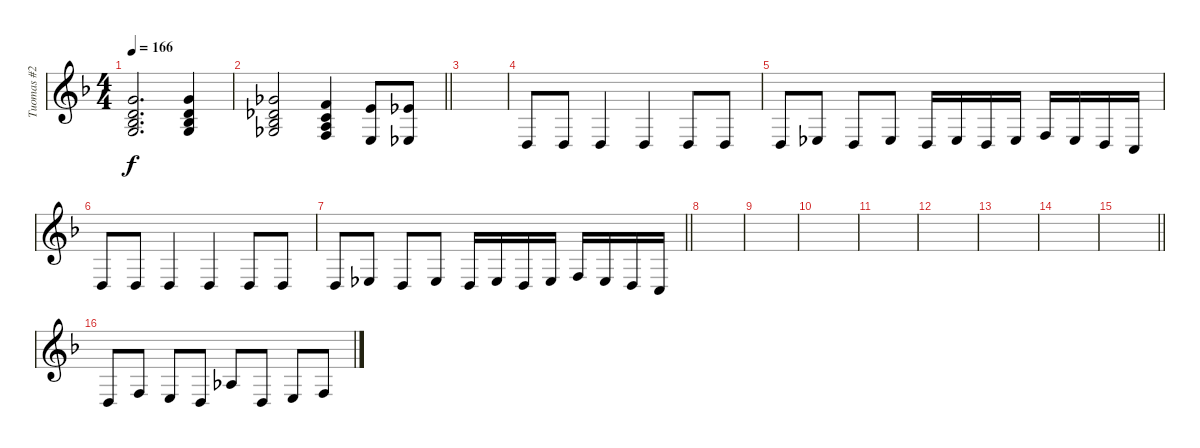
\track ("Tuomas #2" "Tuomas #2") {instrument stringensemble1}
\staff {score}
\tuning (E4 B3 G3 D3 A2 E2 B1) {hide}
\ts (4 4)
\tempo 166
\clef g2
\ks f
(3.1 3.2 3.3 5.4).2{d dy f} (3.1 3.2 3.3 5.4).4 |
\barLineRight lightlight
(2.1 2.2 3.3 4.4).2 (1.1 1.2 2.3 3.4).4 (5.2 2.4).8 (4.2 1.4).8 |
\section ("" "")
|
0.4.8 0.4.8 0.4.4 0.4.4 0.4.8 0.4.8 |
0.4.8 1.4.8 0.4.8 1.4.8 0.4.16 1.4.16 0.4.16 1.4.16 3.4.16 1.4.16 0.4.16 3.5.16 |
0.4.8 0.4.8 0.4.4 0.4.4 0.4.8 0.4.8 |
\barLineRight lightlight
0.4.8 1.4.8 0.4.8 1.4.8 0.4.16 1.4.16 0.4.16 1.4.16 3.4.16 1.4.16 0.4.16 3.5.16 |
\section ("" "")
|
|
|
|
|
|
|
\barLineRight lightlight
|
\section ("" "")
0.4.8 3.4.8 2.4.8 0.4.8 1.3.8 0.4.8 2.4.8 3.4.8
